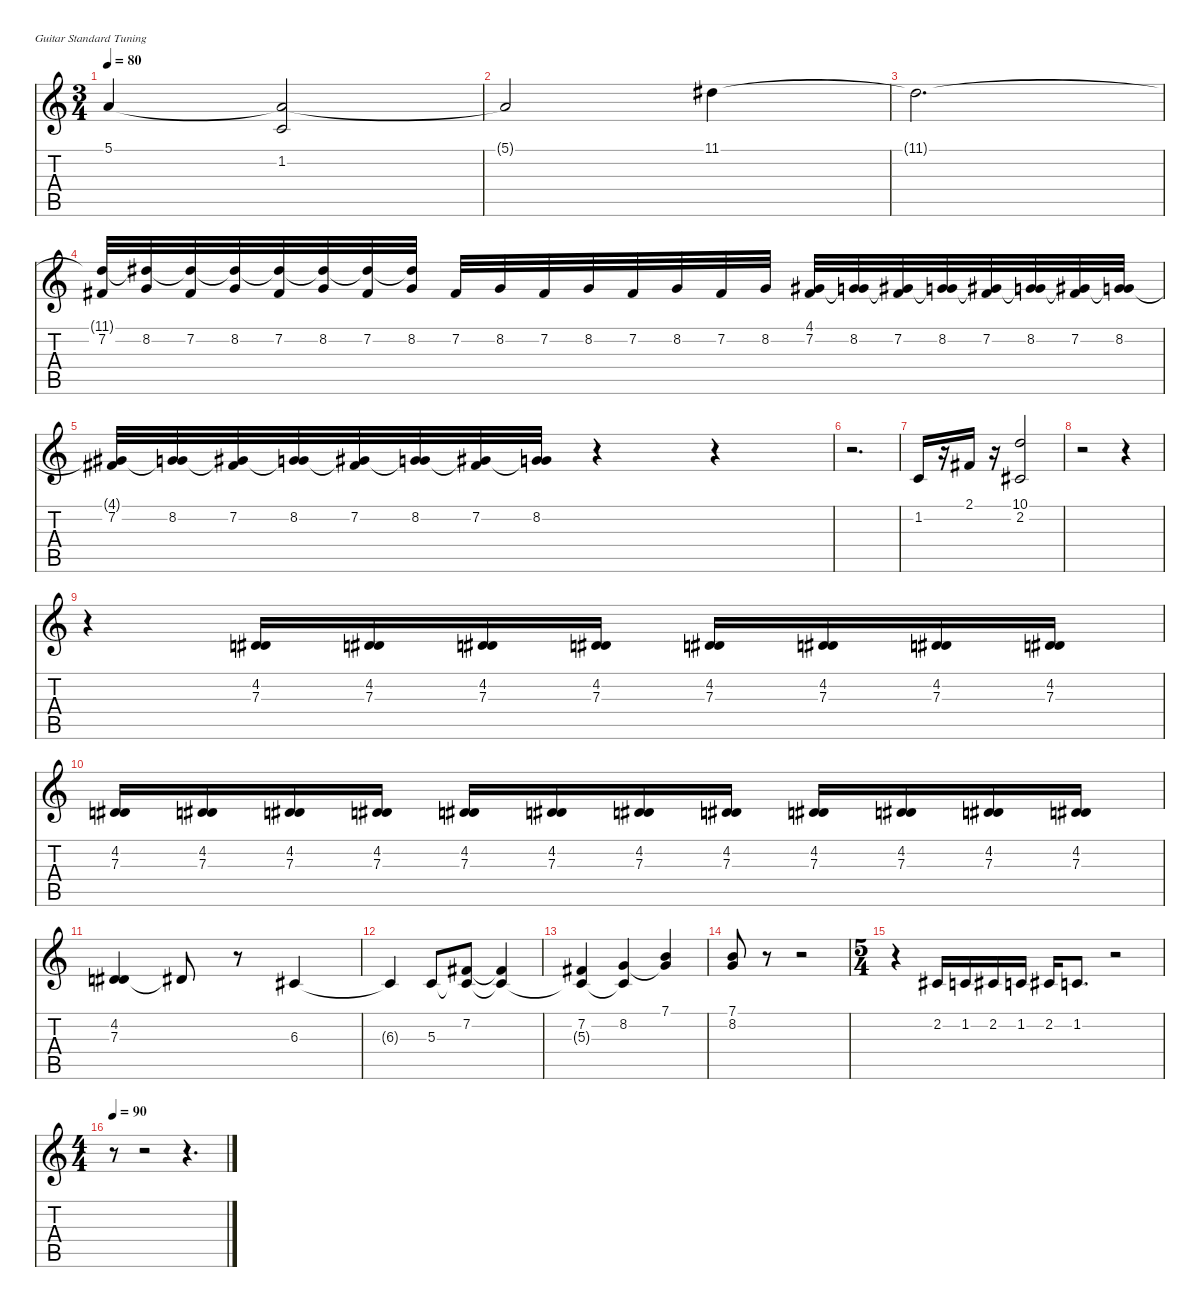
\defaultSystemsLayout 4
\hideDynamics
\bracketExtendMode nobrackets
\singleTrackTrackNamePolicy hidden
\multiTrackTrackNamePolicy hidden
\firstSystemTrackNameMode fullname
\firstSystemTrackNameOrientation horizontal
\otherSystemsTrackNameOrientation horizontal
\track ("High strings" "vla.") {instrument viola}
\staff {score tabs}
\tuning (E4 B3 G3 D3 A2 E2)
\ts (3 4)
\tempo 80
\clef g2
\ks c
5.1.4{dy mp beam Up} (5.1{t} 1.2).2{dy f beam Up} |
5.1{t}.2{beam Up} 11.1{acc #}.4{dy mp beam Down} |
11.1{t acc #}.2{d dy f beam Down} |
(11.1{t acc #} 7.2{acc #}).32{beam Up} (11.1{t acc #} 8.2).32{beam Up} (11.1{t acc #} 7.2{acc #}).32{beam Up} (11.1{t acc #} 8.2).32{beam Up} (11.1{t acc #} 7.2{acc #}).32{beam Up} (11.1{t acc #} 8.2).32{beam Up} (11.1{t acc #} 7.2{acc #}).32{beam Up} (11.1{t acc #} 8.2).32{beam Up} 7.2{acc #}.32{dy mp beam Up} 8.2.32{beam Up} 7.2{acc #}.32{beam Up} 8.2.32{beam Up} 7.2{acc #}.32{beam Up} 8.2.32{beam Up} 7.2{acc #}.32{beam Up} 8.2.32{beam Up} (4.1{acc #} 7.2{acc #}).32{beam Up} (4.1{t acc #} 8.2).32{dy f beam Up} (4.1{t acc #} 7.2{acc #}).32{beam Up} (4.1{t acc #} 8.2).32{beam Up} (4.1{t acc #} 7.2{acc #}).32{beam Up} (4.1{t acc #} 8.2).32{beam Up} (4.1{t acc #} 7.2{acc #}).32{beam Up} (4.1{t acc #} 8.2).32{beam Up} |
(4.1{t acc #} 7.2{acc #}).32{beam Up} (4.1{t acc #} 8.2).32{beam Up} (4.1{t acc #} 7.2{acc #}).32{beam Up} (4.1{t acc #} 8.2).32{beam Up} (4.1{t acc #} 7.2{acc #}).32{beam Up} (4.1{t acc #} 8.2).32{beam Up} (4.1{t acc #} 7.2{acc #}).32{beam Up} (4.1{t acc #} 8.2).32{beam Up} r.4{beam Up} r.4{beam Up} |
r.2{d beam Down} |
1.2.16{dy ff beam Up} r.16{beam Up} 2.1{acc #}.16{beam Up} r.16{beam Up} (10.1 2.2{acc #}).2{beam Up} |
r.2{beam Down} r.4{beam Down} |
r.4{beam Down} (4.2{acc #} 7.3).16{dy mp beam Up} (4.2{acc #} 7.3).16{beam Up} (4.2{acc #} 7.3).16{beam Up} (4.2{acc #} 7.3).16{beam Up} (4.2{acc #} 7.3).16{beam Up} (4.2{acc #} 7.3).16{beam Up} (4.2{acc #} 7.3).16{beam Up} (4.2{acc #} 7.3).16{beam Up} |
(4.2{acc #} 7.3).16{beam Up} (4.2{acc #} 7.3).16{beam Up} (4.2{acc #} 7.3).16{beam Up} (4.2{acc #} 7.3).16{beam Up} (4.2{acc #} 7.3).16{beam Up} (4.2{acc #} 7.3).16{beam Up} (4.2{acc #} 7.3).16{beam Up} (4.2{acc #} 7.3).16{beam Up} (4.2{acc #} 7.3).16{beam Up} (4.2{acc #} 7.3).16{beam Up} (4.2{acc #} 7.3).16{beam Up} (4.2{acc #} 7.3).16{beam Up} |
(4.2{acc #} 7.3).4{beam Up} 4.2{t acc #}.8{dy f beam Up} r.8{beam Up} 6.3{acc #}.4{dy mp beam Up} |
6.3{t acc #}.4{dy f beam Up} 5.3.8{dy mp beam Up} (7.2{acc #} 5.3{t}).8{beam Up} (7.2{t acc #} 5.3{t}).4{dy f beam Up} |
(7.2{acc #} 5.3{t}).4{dy mp beam Up} (8.2 5.3{t}).4{beam Up} (7.1 8.2{t}).4{beam Up} |
(7.1 8.2).8{beam Up} r.8{beam Up} r.2{beam Up} |
\ts (5 4)
r.4{beam Down} 2.2{acc #}.16{dy f beam Up} 1.2.16{dy mp beam Up} 2.2{acc #}.16{beam Up} 1.2.16{beam Up} 2.2{acc #}.16{beam Up} 1.2.8{d beam Up} r.2{beam Up} |
\ts (4 4)
\tempo 90
r.8{beam Down} r.2{beam Down} r.4{d beam Down}
